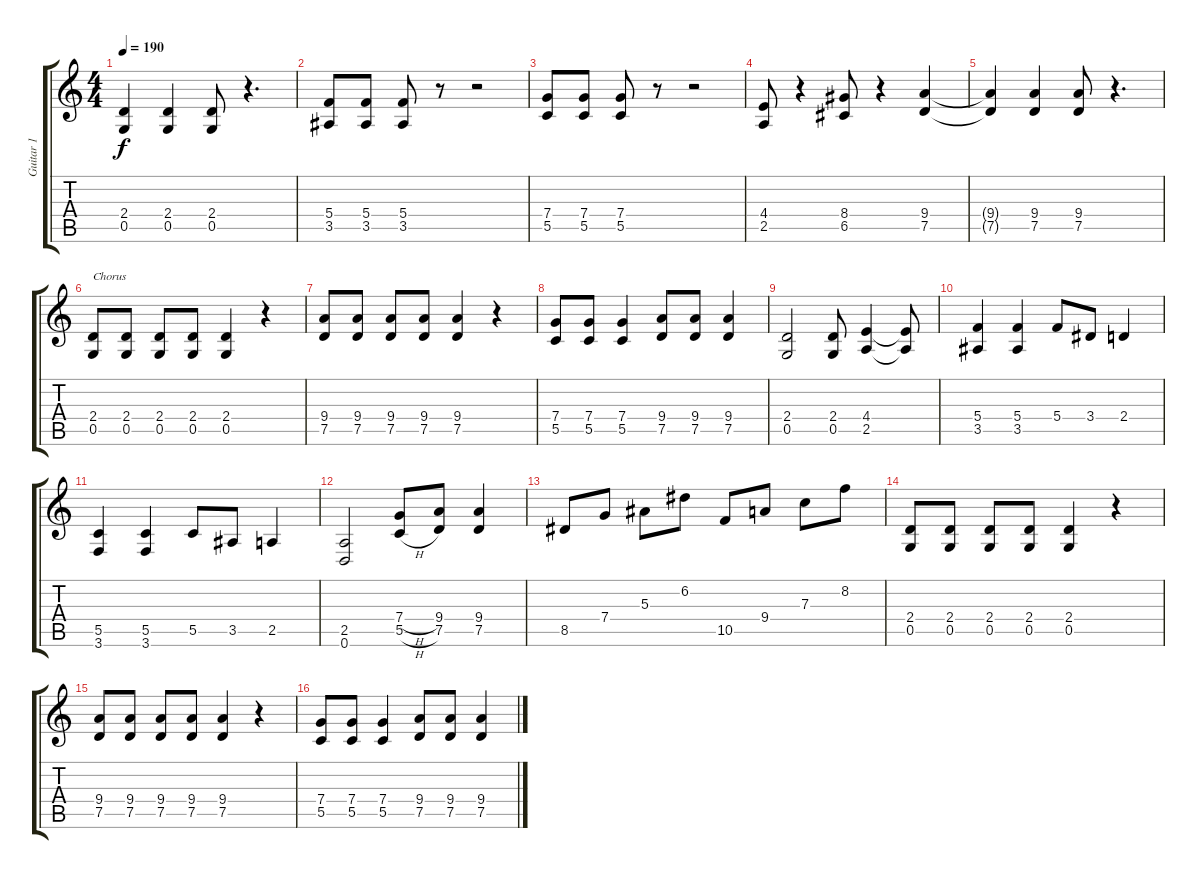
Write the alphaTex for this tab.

\track ("Guitar 1" "Guitar 1") {instrument acousticguitarnylon}
\staff {score tabs}
\tuning (D4 A3 F3 C3 G2 D2) {hide}
\ts (4 4)
\tempo 190
\clef g2
\ks c
(2.4{t} 0.5{t}).4{dy f} (2.4 0.5).4 (2.4 0.5).8 r.4{d} |
(5.4 3.5).8 (5.4 3.5).8 (5.4 3.5).8 r.8 r.2 |
(7.4 5.5).8 (7.4 5.5).8 (7.4 5.5).8 r.8 r.2 |
(4.4 2.5).8 r.4 (8.4 6.5).8 r.4 (9.4 7.5).4 |
(9.4{t} 7.5{t}).4 (9.4 7.5).4 (9.4 7.5).8 r.4{d} |
(2.4 0.5).8{txt "Chorus"} (2.4 0.5).8 (2.4 0.5).8 (2.4 0.5).8 (2.4 0.5).4 r.4 |
(9.4 7.5).8 (9.4 7.5).8 (9.4 7.5).8 (9.4 7.5).8 (9.4 7.5).4 r.4 |
(7.4 5.5).8 (7.4 5.5).8 (7.4 5.5).4 (9.4 7.5).8 (9.4 7.5).8 (9.4 7.5).4 |
(2.4 0.5).2 (2.4 0.5).8 (4.4 2.5).4 (4.4{t} 2.5{t}).8 |
(5.4 3.5).4 (5.4 3.5).4 5.4.8 3.4.8 2.4.4 |
(5.5 3.6).4 (5.5 3.6).4 5.5.8 3.5.8 2.5.4 |
(2.5 0.6).2 (7.4{h} 5.5{h}).8 (9.4 7.5).8 (9.4 7.5).4 |
8.5.8 7.4.8 5.3.8 6.2.8 10.5.8 9.4.8 7.3.8 8.2.8 |
(2.4 0.5).8 (2.4 0.5).8 (2.4 0.5).8 (2.4 0.5).8 (2.4 0.5).4 r.4 |
(9.4 7.5).8 (9.4 7.5).8 (9.4 7.5).8 (9.4 7.5).8 (9.4 7.5).4 r.4 |
(7.4 5.5).8 (7.4 5.5).8 (7.4 5.5).4 (9.4 7.5).8 (9.4 7.5).8 (9.4 7.5).4
